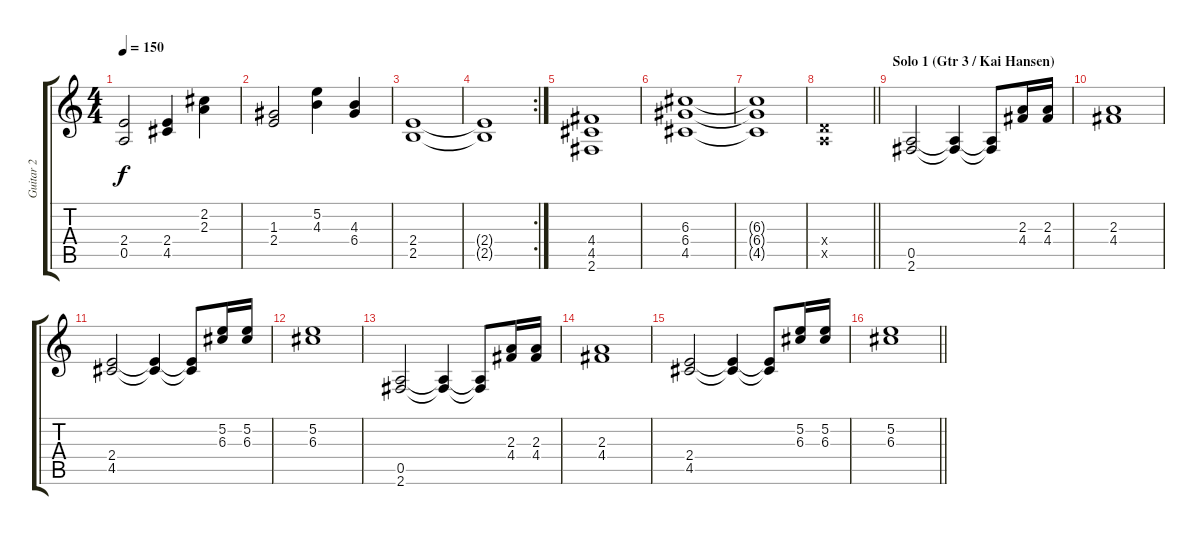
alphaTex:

\track ("Guitar 2" "Guitar 2") {instrument overdrivenguitar}
\staff {score tabs}
\tuning (E4 B3 G3 D3 A2 E2) {hide}
\ts (4 4)
\tempo 150
\clef g2
\ks c
(2.4 0.5).2{dy f} (2.4 4.5).4 (2.2 2.3).4 |
(1.3 2.4).2 (5.2 4.3).4 (4.3 6.4).4 |
(2.4 2.5).1 |
\rc 2
(2.4{t} 2.5{t}).1 |
(4.4 4.5 2.6).1 |
(6.3 6.4 4.5).1 |
(6.3{t} 6.4{t} 4.5{t}).1 |
\barLineRight lightlight
(0.4{x} 0.5{x}).1 |
\section ("" "Solo 1 (Gtr 3 / Kai Hansen)")
(0.5 2.6).2 (0.5{t} 2.6{t}).4 (0.5{t} 2.6{t}).8 (2.3 4.4).16 (2.3 4.4).16 |
(2.3 4.4).1 |
(2.4 4.5).2 (2.4{t} 4.5{t}).4 (2.4{t} 4.5{t}).8 (5.2 6.3).16 (5.2 6.3).16 |
(5.2 6.3).1 |
(0.5 2.6).2 (0.5{t} 2.6{t}).4 (0.5{t} 2.6{t}).8 (2.3 4.4).16 (2.3 4.4).16 |
(2.3 4.4).1 |
(2.4 4.5).2 (2.4{t} 4.5{t}).4 (2.4{t} 4.5{t}).8 (5.2 6.3).16 (5.2 6.3).16 |
\barLineRight lightlight
(5.2 6.3).1
